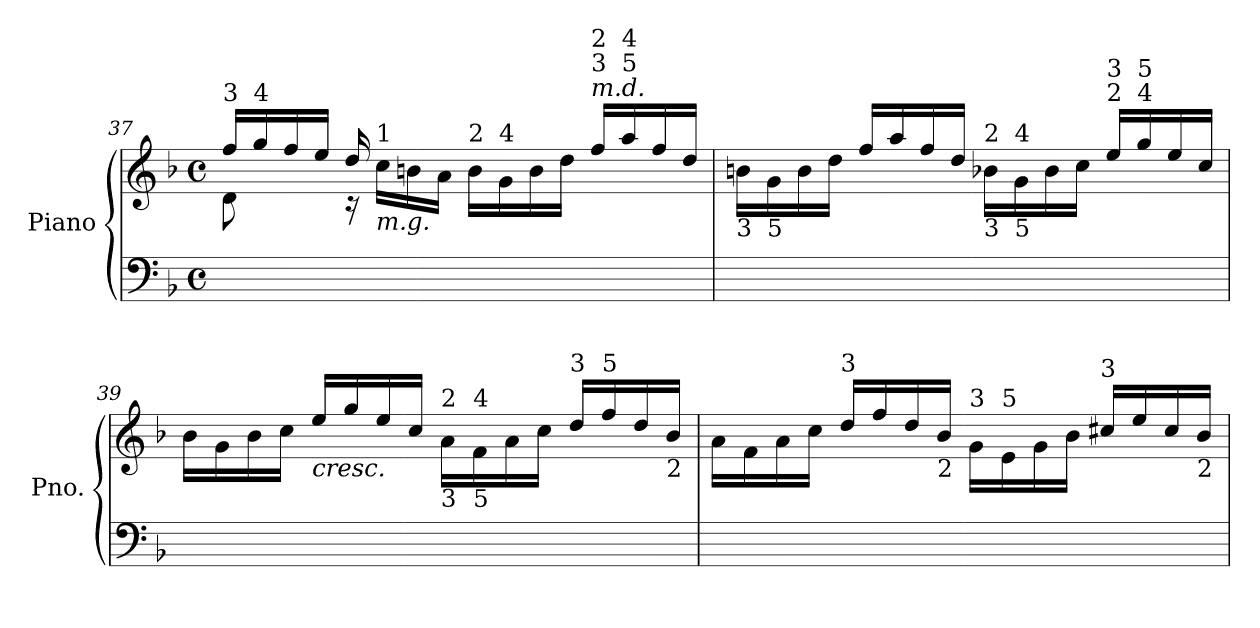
**kern	**kern
*part1	*part1
*staff2	*staff1
*I"Piano	*
*I'Pno.	*
!!LO:LB:g=z
*clefF4	*clefG2
*k[b-]	*k[b-]
*M4/4	*M4/4
*met(c)	*met(c)
=37	=37
*	*^
!	!LO:TX:a:t=3	!
1ryy	16ff/LL	8d\
!	!LO:TX:a:t=4	!
.	16gg/	.
.	16ff/	8ryy
.	16ee/JJ	.
.	16dd/	16r
!	!LO:TX:b:i:t=m.g.	!
!	!LO:TX:a:t=1	!
.	16cc\LL	2ryy
.	16bn\	.
.	16a\JJ	.
!	!LO:TX:a:t=2	!
.	16b\LL	.
!	!LO:TX:a:t=4	!
.	16g\	.
.	16b\	.
.	16dd\JJ	.
!	!LO:TX:a:i:t=m.d.	!
!	!LO:TX:a:t=3	!
!	!LO:TX:a:t=2	!
.	16ff/LL	.
!	!LO:TX:a:t=5	!
!	!LO:TX:a:t=4	!
.	16aa/	8.ryy
.	16ff/	.
.	16dd/JJ	.
*	*v	*v
=38	=38
*^	*
!	!	!LO:TX:b:t=3
1ryy	1ryy	16bn\LL
!	!	!LO:TX:b:t=5
.	.	16g\
.	.	16b\
.	.	16dd\JJ
.	.	16ff/LL
.	.	16aa/
.	.	16ff/
.	.	16dd/JJ
!	!	!LO:TX:b:t=3
!	!	!LO:TX:a:t=2
.	.	16b-X\LL
!	!	!LO:TX:b:t=5
!	!	!LO:TX:a:t=4
.	.	16g\
.	.	16b-\
.	.	16cc\JJ
!	!	!LO:TX:a:t=2
!	!	!LO:TX:a:t=3
.	.	16ee/LL
!	!	!LO:TX:a:t=4
!	!	!LO:TX:a:t=5
.	.	16gg/
.	.	16ee/
.	.	16cc/JJ
*v	*v	*
!!LO:LB:g=z
=39	=39
1ryy	16b-\LL
.	16g\
.	16b-\
.	16cc\JJ
!	!LO:TX:b:i:t=cresc.
.	16ee/LL
.	16gg/
.	16ee/
.	16cc/JJ
!	!LO:TX:b:t=3
!	!LO:TX:a:t=2
.	16a\LL
!	!LO:TX:b:t=5
!	!LO:TX:a:t=4
.	16f\
.	16a\
.	16cc\JJ
!	!LO:TX:a:t=3
.	16dd/LL
!	!LO:TX:a:t=5
.	16ff/
.	16dd/
!	!LO:TX:b:t=2
.	16b-/JJ
=40	=40
1ryy	16a\LL
.	16f\
.	16a\
.	16cc\JJ
!	!LO:TX:a:t=3
.	16dd/LL
.	16ff/
.	16dd/
!	!LO:TX:b:t=2
.	16b-/JJ
!	!LO:TX:a:t=3
.	16g\LL
!	!LO:TX:a:t=5
.	16e\
.	16g\
.	16b-\JJ
!	!LO:TX:a:t=3
.	16cc#X/LL
.	16ee/
.	16cc#/
!	!LO:TX:b:t=2
.	16b-/JJ
=	=
*-	*-
